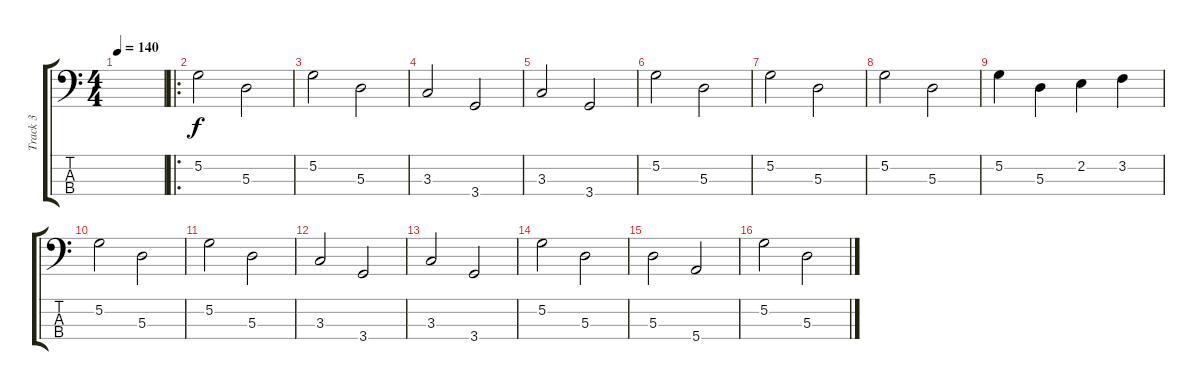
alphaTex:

\track ("Track 3" "Track 3") {instrument acousticbass}
\staff {score tabs}
\tuning (G2 D2 A1 E1) {hide}
\ts (4 4)
\tempo 140
\clef f4
\ks c
|
\ro
5.2.2 5.3.2 |
5.2.2 5.3.2 |
3.3.2 3.4.2 |
3.3.2 3.4.2 |
5.2.2 5.3.2 |
5.2.2 5.3.2 |
5.2.2 5.3.2 |
5.2.4 5.3.4 2.2.4 3.2.4 |
5.2.2 5.3.2 |
5.2.2 5.3.2 |
3.3.2 3.4.2 |
3.3.2 3.4.2 |
5.2.2 5.3.2 |
5.3.2 5.4.2 |
5.2.2 5.3.2
